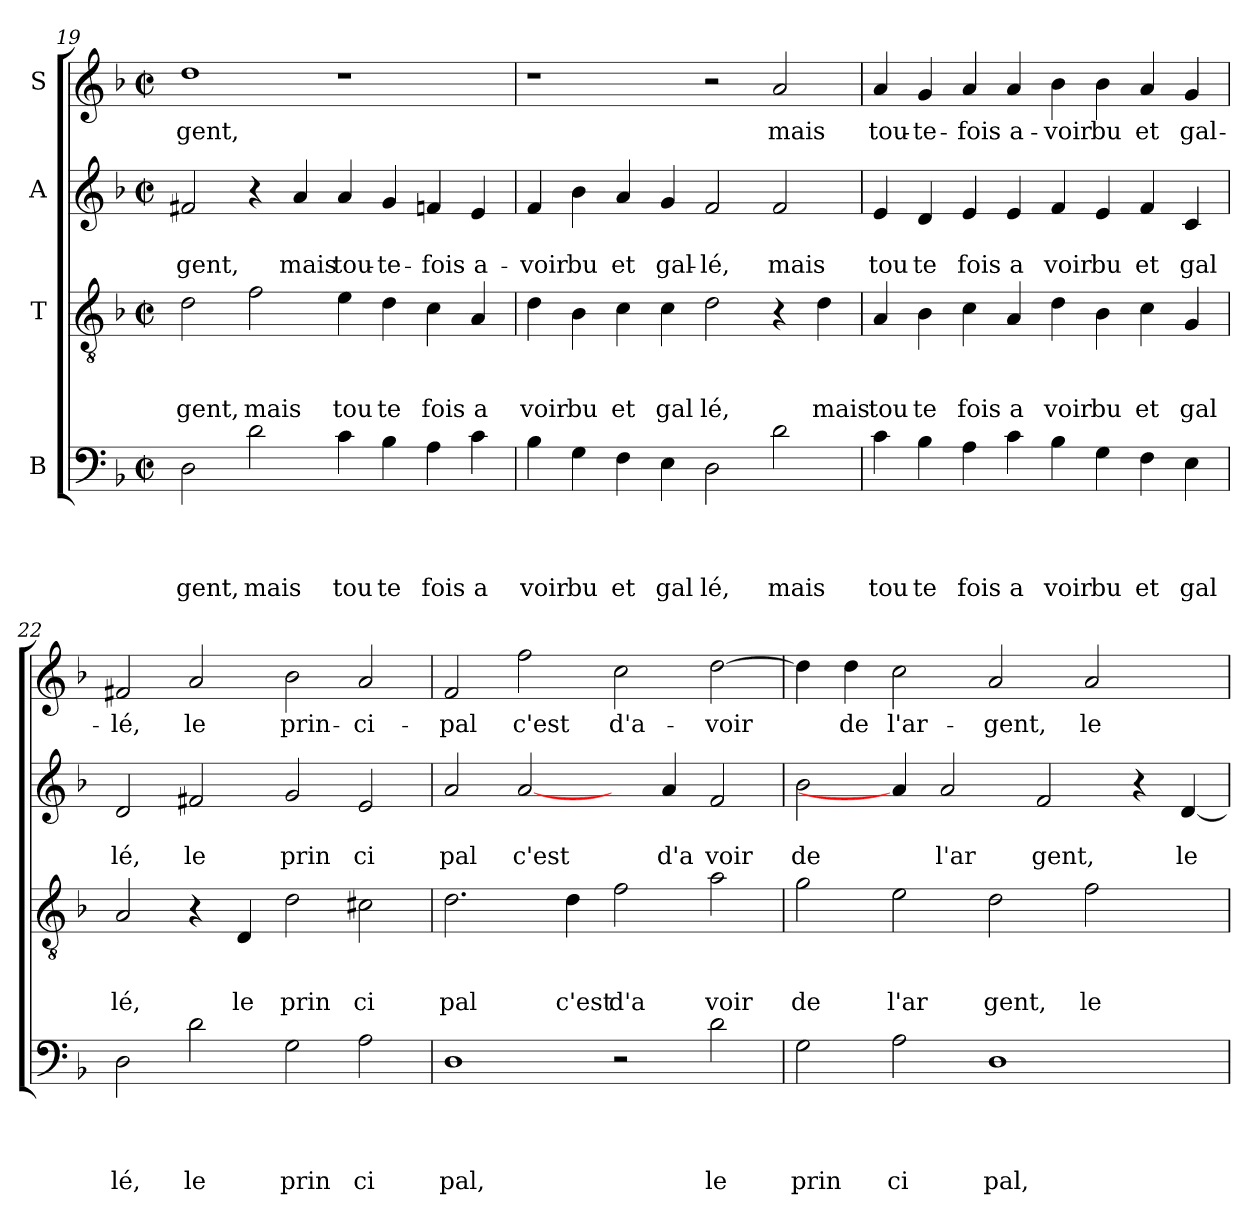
**kern	**text	**text	**text	**text	**kern	**text	**text	**text	**kern	**text	**text	**kern	**text
*part4	*part4	*part4	*part4	*part4	*part3	*part3	*part3	*part3	*part2	*part2	*part2	*part1	*part1
*staff4	*staff4	*staff4	*staff4	*staff4	*staff3	*staff3	*staff3	*staff3	*staff2	*staff2	*staff2	*staff1	*staff1
*I"B	*	*	*	*	*I"T	*	*	*	*I"A	*	*	*I"S	*
*clefF4	*	*	*	*	*clefGv2	*	*	*	*clefG2	*	*	*clefG2	*
*k[b-]	*	*	*	*	*k[b-]	*	*	*	*k[b-]	*	*	*k[b-]	*
*F:	*	*	*	*	*F:	*	*	*	*F:	*	*	*F:	*
*M2/2	*	*	*	*	*M2/2	*	*	*	*M2/2	*	*	*M2/2	*
*met(c|)	*	*	*	*	*met(c|)	*	*	*	*met(c|)	*	*	*met(c|)	*
=19	=19	=19	=19	=19	=19	=19	=19	=19	=19	=19	=19	=19	=19
!	!	!	!	!LO:LY:b	!	!	!	!LO:LY:b	!	!	!LO:LY:b	!	!LO:LY:b
2D\	.	.	.	gent,	2d\	.	.	gent,	2f#X/	.	gent,	1dd	gent,
!	!	!	!	!LO:LY:b	!	!	!	!LO:LY:b	!	!	!	!	!
2d\	.	.	.	mais	2f\	.	.	mais	4r	.	.	.	.
!	!	!	!	!	!	!	!	!	!	!	!LO:LY:b	!	!
.	.	.	.	.	.	.	.	.	4a/	.	mais	.	.
!	!	!	!	!LO:LY:b	!	!	!	!LO:LY:b	!	!	!LO:LY:b	!	!
4c\	.	.	.	tou	4e\	.	.	tou	4a/	.	tou-	1r	.
!	!	!	!	!LO:LY:b	!	!	!	!LO:LY:b	!	!	!LO:LY:b	!	!
4B-\	.	.	.	te	4d\	.	.	te	4g/	.	-te-	.	.
!	!	!	!	!LO:LY:b	!	!	!	!LO:LY:b	!	!	!LO:LY:b	!	!
4A\	.	.	.	fois	4c\	.	.	fois	4fn/	.	-fois	.	.
!	!	!	!	!LO:LY:b	!	!	!	!LO:LY:b	!	!	!LO:LY:b	!	!
4c\	.	.	.	a	4A/	.	.	a	4e/	.	a-	.	.
=20	=20	=20	=20	=20	=20	=20	=20	=20	=20	=20	=20	=20	=20
!	!	!	!	!LO:LY:b	!	!	!	!LO:LY:b	!	!	!LO:LY:b	!	!
4B-\	.	.	.	voir	4d\	.	.	voir	4f/	.	-voir	1r	.
!	!	!	!	!LO:LY:b	!	!	!	!LO:LY:b	!	!	!LO:LY:b	!	!
4G\	.	.	.	bu	4B-\	.	.	bu	4b-\	.	bu	.	.
!	!	!	!	!LO:LY:b	!	!	!	!LO:LY:b	!	!	!LO:LY:b	!	!
4F\	.	.	.	et	4c\	.	.	et	4a/	.	et	.	.
!	!	!	!	!LO:LY:b	!	!	!	!LO:LY:b	!	!	!LO:LY:b	!	!
4E\	.	.	.	gal	4c\	.	.	gal	4g/	.	gal-	.	.
!	!	!	!	!LO:LY:b	!	!	!	!LO:LY:b	!	!	!LO:LY:b	!	!
2D\	.	.	.	lé,	2d\	.	.	lé,	2f/	.	-lé,	2r	.
!	!	!	!	!LO:LY:b	!	!	!	!	!	!	!LO:LY:b	!	!LO:LY:b
2d\	.	.	.	mais	4r	.	.	.	2f/	.	mais	2a/	mais
!	!	!	!	!	!	!	!	!LO:LY:b	!	!	!	!	!
.	.	.	.	.	4d\	.	.	mais	.	.	.	.	.
!!LO:LB:g=z
=21	=21	=21	=21	=21	=21	=21	=21	=21	=21	=21	=21	=21	=21
!	!	!	!	!LO:LY:b	!	!	!	!LO:LY:b	!	!	!LO:LY:b	!	!LO:LY:b
4c\	.	.	.	tou	4A/	.	.	tou	4e/	.	tou	4a/	tou-
!	!	!	!	!LO:LY:b	!	!	!	!LO:LY:b	!	!	!LO:LY:b	!	!LO:LY:b
4B-\	.	.	.	te	4B-\	.	.	te	4d/	.	te	4g/	-te-
!	!	!	!	!LO:LY:b	!	!	!	!LO:LY:b	!	!	!LO:LY:b	!	!LO:LY:b
4A\	.	.	.	fois	4c\	.	.	fois	4e/	.	fois	4a/	-fois
!	!	!	!	!LO:LY:b	!	!	!	!LO:LY:b	!	!	!LO:LY:b	!	!LO:LY:b
4c\	.	.	.	a	4A/	.	.	a	4e/	.	a	4a/	a-
!	!	!	!	!LO:LY:b	!	!	!	!LO:LY:b	!	!	!LO:LY:b	!	!LO:LY:b
4B-\	.	.	.	voir	4d\	.	.	voir	4f/	.	voir	4b-\	-voir
!	!	!	!	!LO:LY:b	!	!	!	!LO:LY:b	!	!	!LO:LY:b	!	!LO:LY:b
4G\	.	.	.	bu	4B-\	.	.	bu	4e/	.	bu	4b-\	bu
!	!	!	!	!LO:LY:b	!	!	!	!LO:LY:b	!	!	!LO:LY:b	!	!LO:LY:b
4F\	.	.	.	et	4c\	.	.	et	4f/	.	et	4a/	et
!	!	!	!	!LO:LY:b	!	!	!	!LO:LY:b	!	!	!LO:LY:b	!	!LO:LY:b
4E\	.	.	.	gal	4G/	.	.	gal	4c/	.	gal	4g/	gal-
=22	=22	=22	=22	=22	=22	=22	=22	=22	=22	=22	=22	=22	=22
!	!	!	!	!LO:LY:b	!	!	!	!LO:LY:b	!	!	!LO:LY:b	!	!LO:LY:b
2D\	.	.	.	lé,	2A/	.	.	lé,	2d/	.	lé,	2f#X/	-lé,
!	!	!	!	!LO:LY:b	!	!	!	!	!	!	!LO:LY:b	!	!LO:LY:b
2d\	.	.	.	le	4r	.	.	.	2f#X/	.	le	2a/	le
!	!	!	!	!	!	!	!	!LO:LY:b	!	!	!	!	!
.	.	.	.	.	4D/	.	.	le	.	.	.	.	.
!	!	!	!	!LO:LY:b	!	!	!	!LO:LY:b	!	!	!LO:LY:b	!	!LO:LY:b
2G\	.	.	.	prin	2d\	.	.	prin	2g/	.	prin	2b-\	prin-
!	!	!	!	!LO:LY:b	!	!	!	!LO:LY:b	!	!	!LO:LY:b	!	!LO:LY:b
2A\	.	.	.	ci	2c#X\	.	.	ci	2e/	.	ci	2a/	-ci-
=23	=23	=23	=23	=23	=23	=23	=23	=23	=23	=23	=23	=23	=23
!	!	!	!	!LO:LY:b	!	!	!	!LO:LY:b	!	!	!LO:LY:b	!	!LO:LY:b
1D	.	.	.	pal,	2.d\	.	.	pal	2a/	.	pal	2f/	-pal
!	!	!	!	!	!	!	!	!	!	!	!LO:LY:b	!	!LO:LY:b
.	.	.	.	.	.	.	.	.	[2a/	.	c'est	2ff\	c'est
!	!	!	!	!	!	!	!	!LO:LY:b	!	!	!	!	!
.	.	.	.	.	4d\	.	.	c'est	.	.	.	.	.
!	!	!	!	!	!	!	!	!LO:LY:b	!	!	!	!	!LO:LY:b
2r	.	.	.	.	2f\	.	.	d'a	4ryy	.	.	2cc\	d'a-
!	!	!	!	!	!	!	!	!	!	!	!LO:LY:b	!	!
.	.	.	.	.	.	.	.	.	4a/	.	d'a	.	.
!	!	!	!	!LO:LY:b	!	!	!	!LO:LY:b	!	!	!LO:LY:b	!	!LO:LY:b
2d\	.	.	.	le	2a\	.	.	voir	2f/	.	voir	[>2dd\	-voir
=24	=24	=24	=24	=24	=24	=24	=24	=24	=24	=24	=24	=24	=24
!	!	!	!	!LO:LY:b	!	!	!	!LO:LY:b	!	!	!LO:LY:b	!	!
2G\	.	.	.	prin	2g\	.	.	de	2b-\	.	de	4dd\]	.
!	!	!	!	!	!	!	!	!	!	!	!	!	!LO:LY:b
.	.	.	.	.	.	.	.	.	.	.	.	4dd\	de
!	!	!	!	!LO:LY:b	!	!	!	!LO:LY:b	!	!	!	!	!LO:LY:b
2A\	.	.	.	ci	2e\	.	.	l'ar	4a/]	.	.	2cc\	l'ar-
!	!	!	!	!	!	!	!	!	!	!	!LO:LY:b	!	!
.	.	.	.	.	.	.	.	.	2a/	.	l'ar	.	.
!	!	!	!	!LO:LY:b	!	!	!	!LO:LY:b	!	!	!	!	!LO:LY:b
1D	.	.	.	pal,	2d\	.	.	gent,	.	.	.	2a/	-gent,
!	!	!	!	!	!	!	!	!	!	!	!LO:LY:b	!	!
.	.	.	.	.	.	.	.	.	2f/	.	gent,	.	.
!	!	!	!	!	!	!	!	!LO:LY:b	!	!	!	!	!LO:LY:b
.	.	.	.	.	2f\	.	.	le	.	.	.	2a/	le
.	.	.	.	.	.	.	.	.	4r	.	.	.	.
!	!	!	!	!	!	!	!	!	!	!	!LO:LY:b	!	!
4ryy	.	.	.	.	4ryy	.	.	.	[<4d/	.	le	4ryy	.
=	=	=	=	=	=	=	=	=	=	=	=	=	=
*-	*-	*-	*-	*-	*-	*-	*-	*-	*-	*-	*-	*-	*-
